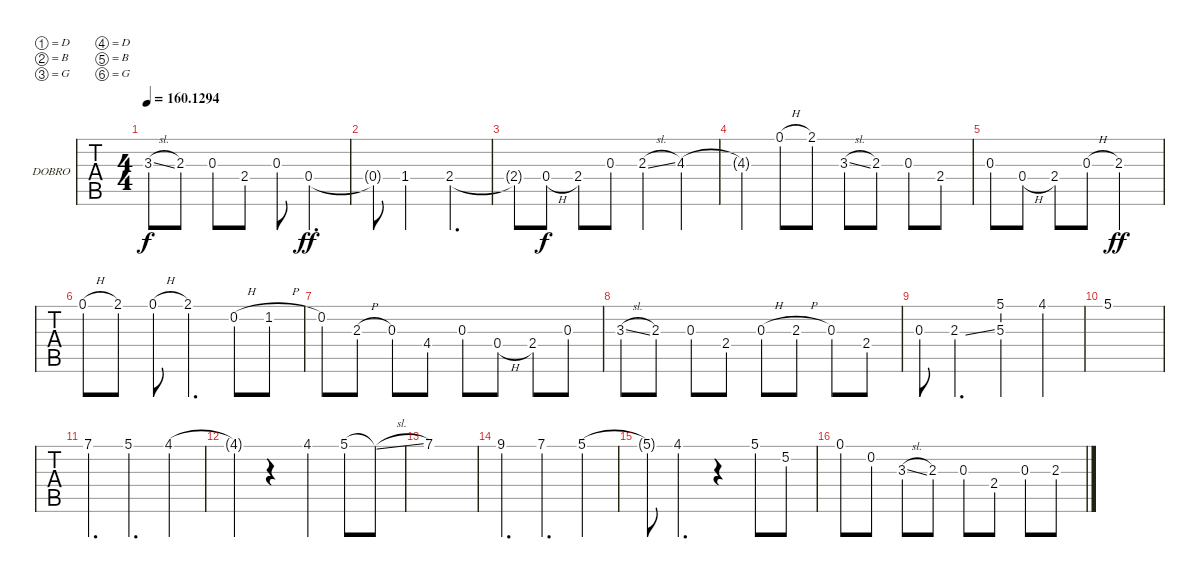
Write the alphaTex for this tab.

\defaultSystemsLayout 4
\bracketExtendMode groupsimilarinstruments
\firstSystemTrackNameOrientation horizontal
\otherSystemsTrackNameOrientation horizontal
\track ("DOBRO" "DOBRO") {instrument electricguitarclean}
\staff {tabs}
\tuning (D4 B3 G3 D3 B2 G2)
\ts (4 4)
\tempo
160.1294
\accidentals auto
\clef g2
\ottava regular
\simile none
\scale
0.34375
\ks g
3.3{sl}.8{dy f} 2.3.8 0.3.8 2.4.8 0.3.8 0.4.4{d dy ff} |
\scale
0.25625 0.4{t}.8 1.4.2 2.4.4{d} |
\scale
0.335354 2.4{t}.8 0.4{h}.8{dy f} 2.4.8 0.3.8 2.3{sl}.4 4.3.4 |
\scale
0.361616 4.3{t}.4 0.1{h}.8 2.1.8 3.3{sl}.8 2.3.8 0.3.8 2.4.8 |
\scale
0.30303 0.3.8 0.4{h}.8 2.4.8 0.3{h}.8 2.3.2{dy ff} |
\scale
0.300546 0.1{h}.8 2.1.8 0.1{h}.8 2.1.4{d} 0.2{h}.8 1.2{h}.8 |
\scale
0.349727 0.2.8 2.3{h}.8 0.3.8 4.4.8 0.3.8 0.4{h}.8 2.4.8 0.3.8 |
\scale
0.349727 3.3{sl}.8 2.3.8 0.3.8 2.4.8 0.3{h}.8 2.3{h}.8 0.3.8 2.4.8 |
\scale
0.421212 0.3.8 2.3{ss}.4{d} (5.1 5.3).4 4.1.4 |
\scale
0.2 5.1.1 |
\scale
0.378788 7.1.4{d} 5.1.4{d} 4.1.4 |
\scale
0.444767 4.1{t}.4 r.4 4.1.4 5.1.8 5.1{sl t}.8 |
\scale
0.19186 7.1.1 |
\scale
0.363372 9.1.4{d} 7.1.4{d} 5.1.4 |
\scale
0.316008 5.1{t}.8 4.1.4{d} r.4 5.1.8 5.2.8 |
\scale
0.399168 0.1.8 0.2.8 3.3{sl}.8 2.3.8 0.3.8 2.4.8 0.3.8 2.3.8
